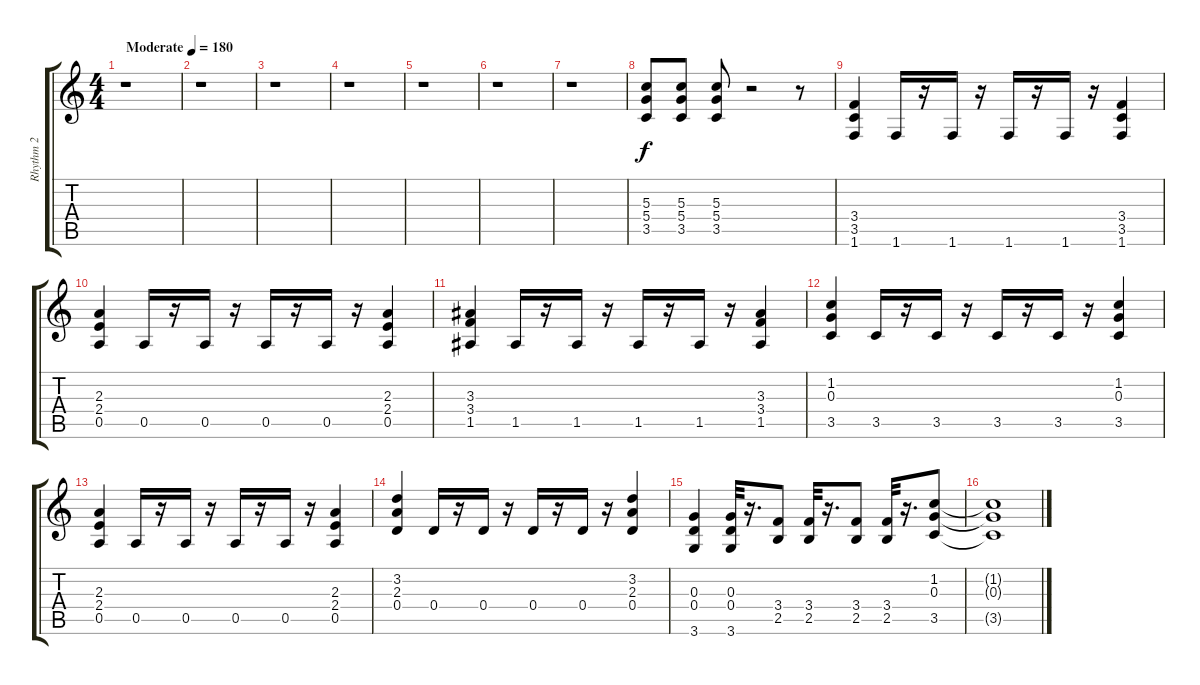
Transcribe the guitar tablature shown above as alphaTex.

\track ("Rhythm 2" "Rhythm 2") {instrument overdrivenguitar}
\staff {score tabs}
\tuning (E4 B3 G3 D3 A2 E2) {hide}
\ts (4 4)
\tempo (180 "Moderate")
\clef g2
\ks c
r.1{dy f instrument overdrivenguitar} |
r.1 |
r.1 |
r.1 |
r.1 |
r.1 |
r.1 |
(5.3 5.4 3.5).8 (5.3 5.4 3.5).8 (5.3 5.4 3.5).8 r.2 r.8 |
(3.4 3.5 1.6).4 1.6.16 r.16 1.6.16 r.16 1.6.16 r.16 1.6.16 r.16 (3.4 3.5 1.6).4 |
(2.3 2.4 0.5).4 0.5.16 r.16 0.5.16 r.16 0.5.16 r.16 0.5.16 r.16 (2.3 2.4 0.5).4 |
(3.3 3.4 1.5).4 1.5.16 r.16 1.5.16 r.16 1.5.16 r.16 1.5.16 r.16 (3.3 3.4 1.5).4 |
(1.2 0.3 3.5).4 3.5.16 r.16 3.5.16 r.16 3.5.16 r.16 3.5.16 r.16 (1.2 0.3 3.5).4 |
(2.3 2.4 0.5).4 0.5.16 r.16 0.5.16 r.16 0.5.16 r.16 0.5.16 r.16 (2.3 2.4 0.5).4 |
(3.2 2.3 0.4).4 0.4.16 r.16 0.4.16 r.16 0.4.16 r.16 0.4.16 r.16 (3.2 2.3 0.4).4 |
(0.3 0.4 3.6).4 (0.3 0.4 3.6).32 r.16{d} (3.4 2.5).8 (3.4 2.5).32 r.16{d} (3.4 2.5).8 (3.4 2.5).32 r.16{d} (1.2 0.3 3.5).8 |
(1.2{t} 0.3{t} 3.5{t}).1
